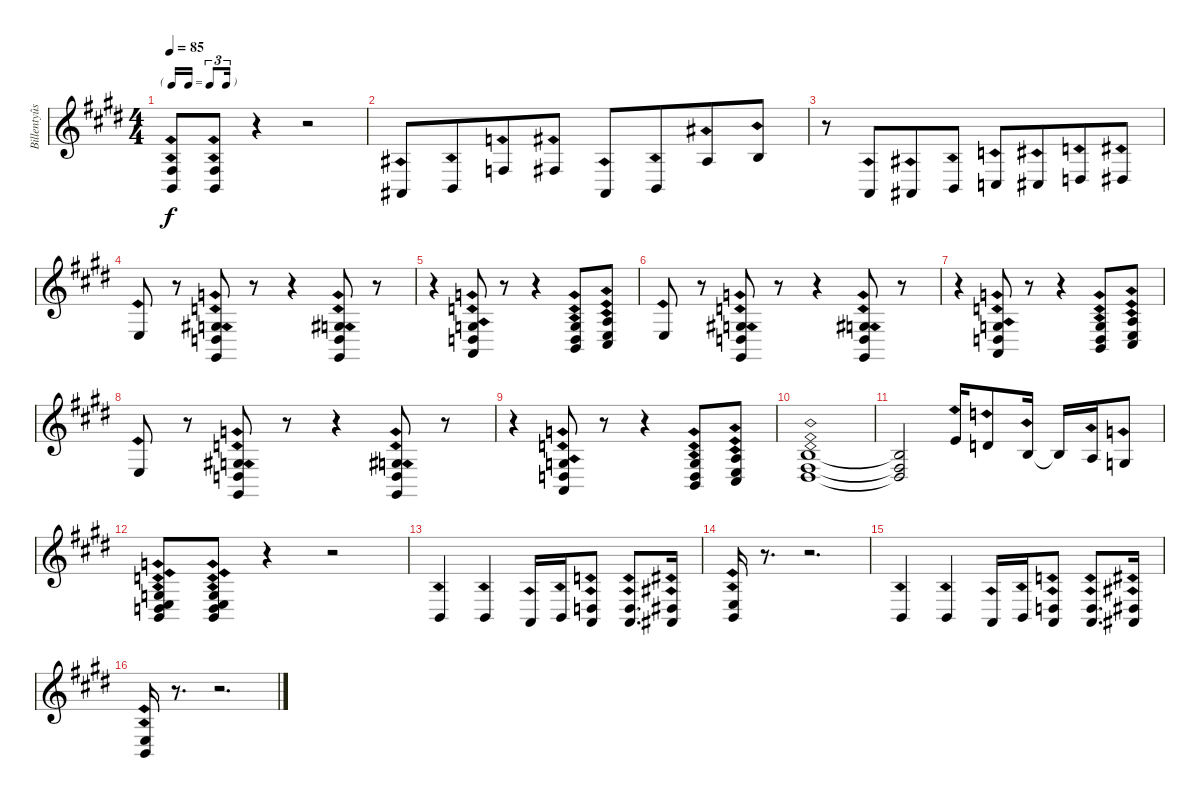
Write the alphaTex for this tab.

\track ("Billentyûs 1 (Jon Lord)" "Billentyûs") {instrument rockorgan}
\staff {score}
\tuning (E4 B3 G3 D3 A2 E2) {hide}
\ts (4 4)
\tf triplet16th
\tempo 85
\clef g2
\ks e
(4.4{ph 12} 2.5{ph 12}).8{dy f} (4.4{ph 12} 2.5{ph 12}).8 r.4 r.2 |
1.5{ph 12}.8 2.5{ph 12}.8{beam merge} 3.4{ph 12}.8 4.4{ph 12}.8 1.5{ph 12}.8 2.5{ph 12}.8{beam merge} 3.3{ph 12}.8 4.3{ph 12}.8 |
r.8 0.5{ph 12}.8{beam merge} 1.5{ph 12}.8 2.5{ph 12}.8 3.5{ph 12}.8 4.5{ph 12}.8{beam merge} 0.4{ph 12}.8 1.4{ph 12}.8 |
2.4{ph 12}.8 r.8 (5.4{ph 12} 5.5{ph 12} 4.6{ph 12}).8 r.8 r.4 (5.4{ph 12} 5.5{ph 12} 4.6{ph 12}).8 r.8 |
r.4 (5.4{ph 12} 5.5{ph 12} 5.6{ph 12}).8 r.8 r.4 (0.3{ph 12} 0.4{ph 12} 2.5{ph 12}).8 (2.3{ph 12} 2.4{ph 12} 4.5{ph 12}).8 |
2.4{ph 12}.8 r.8 (5.4{ph 12} 5.5{ph 12} 4.6{ph 12}).8 r.8 r.4 (5.4{ph 12} 5.5{ph 12} 4.6{ph 12}).8 r.8 |
r.4 (5.4{ph 12} 5.5{ph 12} 5.6{ph 12}).8 r.8 r.4 (0.3{ph 12} 0.4{ph 12} 2.5{ph 12}).8 (2.3{ph 12} 2.4{ph 12} 4.5{ph 12}).8 |
2.4{ph 12}.8 r.8 (5.4{ph 12} 5.5{ph 12} 4.6{ph 12}).8 r.8 r.4 (5.4{ph 12} 5.5{ph 12} 4.6{ph 12}).8 r.8 |
r.4 (5.4{ph 12} 5.5{ph 12} 5.6{ph 12}).8 r.8 r.4 (0.3{ph 12} 0.4{ph 12} 2.5{ph 12}).8 (2.3{ph 12} 2.4{ph 12} 4.5{ph 12}).8 |
(4.3{ph 12} 4.4{ph 12} 6.5{ph 12}).1 |
(4.3{t} 4.4{t} 6.5{t}).2 0.1{ph 12}.16 3.2{ph 12}.8 0.2{ph 12}.16 0.2{t}.16 2.3{ph 12}.16 0.3{ph 12}.8 |
(0.3{ph 12} 2.4{ph 12} 5.5{ph 12} 7.6{ph 12}).8 (0.3{ph 12} 2.4{ph 12} 5.5{ph 12} 7.6{ph 12}).8 r.4 r.2 |
2.5{ph 12}.4 2.5{ph 12}.4 0.5{ph 12}.16 2.5{ph 12}.16 (5.5{ph 12} 5.6{ph 12}).8 (5.5{ph 12} 5.6{ph 12}).8{d} (1.4{ph 12} 1.5{ph 12}).16 |
(2.4{ph 12} 2.5{ph 12}).16 r.8{d} r.2{d} |
2.5{ph 12}.4 2.5{ph 12}.4 0.5{ph 12}.16 2.5{ph 12}.16 (5.5{ph 12} 5.6{ph 12}).8 (5.5{ph 12} 5.6{ph 12}).8{d} (1.4{ph 12} 1.5{ph 12}).16 |
(2.4{ph 12} 2.5{ph 12}).16 r.8{d} r.2{d}
